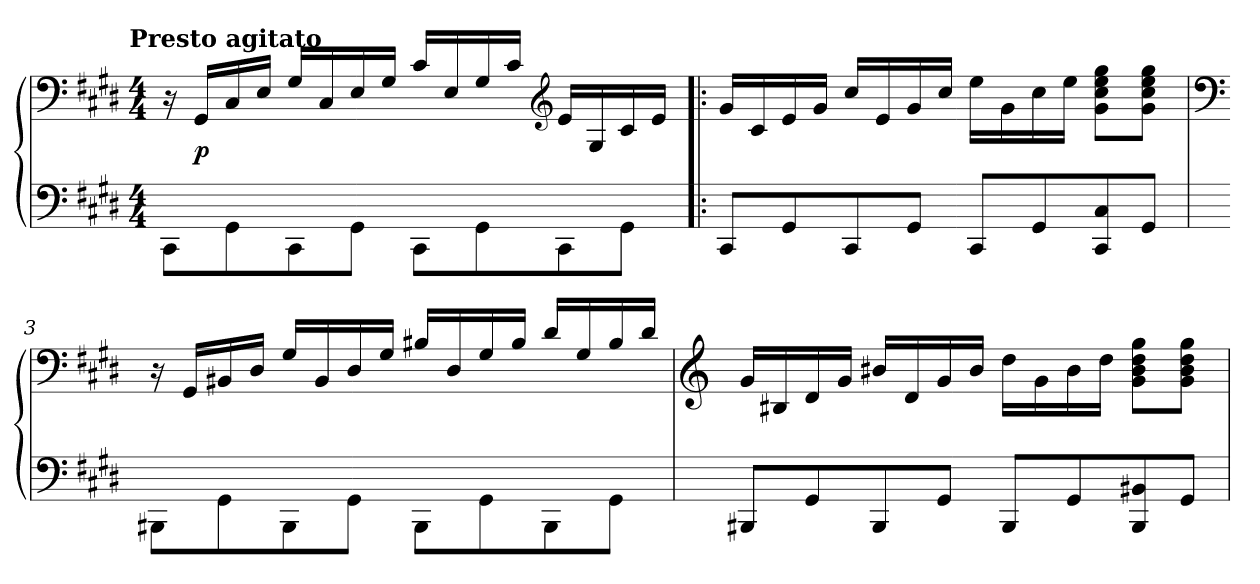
**kern	**kern	**dynam
*part1	*part1	*part1
*staff2	*staff1	*staff1/2
*clefF4	*clefF4	*
*k[f#c#g#d#]	*k[f#c#g#d#]	*
!!LO:TX:omd:t=Presto agitato
*M4/4	*M4/4	*
*MM184	*MM184	*
=1	=1	=1
8CC#\L	16r	.
.	16GG#/LL	p
8GG#\	16C#/	.
.	16E/JJ	.
8CC#\	16G#/LL	.
.	16C#/	.
8GG#\J	16E/	.
.	16G#/JJ	.
8CC#\L	16c#/LL	.
.	16E/	.
8GG#\	16G#/	.
.	16c#/JJ	.
*	*clefG2	*
8CC#\	16e/LL	.
.	16G#/	.
8GG#\J	16c#/	.
.	16e/JJ	.
=2!|:	=2!|:	=2!|:
8CC#/L	16g#/LL	.
.	16c#/	.
8GG#/	16e/	.
.	16g#/JJ	.
8CC#/	16cc#/LL	.
.	16e/	.
8GG#/J	16g#/	.
.	16cc#/JJ	.
8CC#/L	16ee\LL	.
.	16g#\	.
8GG#/	16cc#\	.
.	16ee\JJ	.
8CC#/ 8C#/	8g#\ 8cc#\ 8ee\ 8gg#\L	.
8GG#/J	8g#\ 8cc#\ 8ee\ 8gg#\J	.
=3	=3	=3
*	*clefF4	*
8BBB#X\L	16r	.
.	16GG#/LL	.
8GG#\	16BB#X/	.
.	16D#/JJ	.
8BBB#\	16G#/LL	.
.	16BB#/	.
8GG#\J	16D#/	.
.	16G#/JJ	.
8BBB#\L	16B#X/LL	.
.	16D#/	.
8GG#\	16G#/	.
.	16B#/JJ	.
8BBB#\	16d#/LL	.
.	16G#/	.
8GG#\J	16B#/	.
.	16d#/JJ	.
=4	=4	=4
*	*clefG2	*
8BBB#X/L	16g#/LL	.
.	16B#X/	.
8GG#/	16d#/	.
.	16g#/JJ	.
8BBB#/	16b#X/LL	.
.	16d#/	.
8GG#/J	16g#/	.
.	16b#/JJ	.
8BBB#/L	16dd#\LL	.
.	16g#\	.
8GG#/	16b#\	.
.	16dd#\JJ	.
8BBB#/ 8BB#X/	8g#\ 8b#\ 8dd#\ 8gg#\L	.
8GG#/J	8g#\ 8b#\ 8dd#\ 8gg#\J	.
=	=	=
*-	*-	*-
